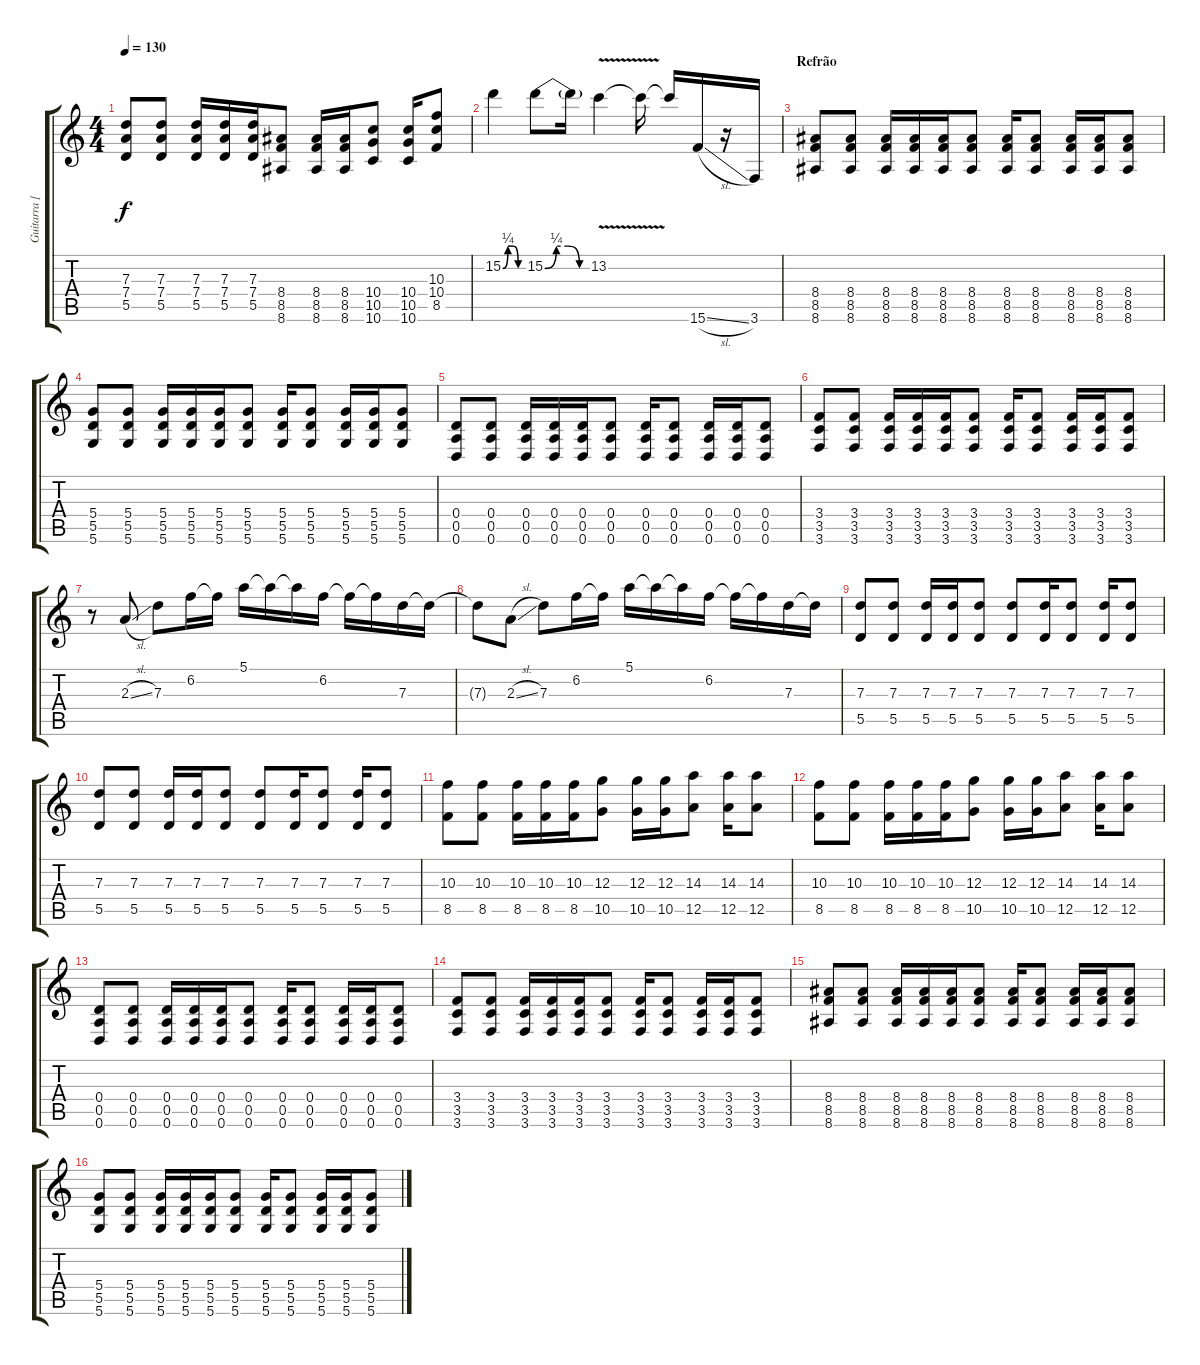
\track ("Guitarra [Philippe]" "Guitarra [") {instrument distortionguitar}
\staff {score tabs}
\tuning (E4 B3 G3 D3 A2 D2) {hide}
\ts (4 4)
\tempo 130
\clef g2
\ks c
(7.3 7.4 5.5).8{dy f} (7.3 7.4 5.5).8 (7.3 7.4 5.5).16 (7.3 7.4 5.5).16 (7.3 7.4 5.5).16 (8.4 8.5 8.6).8 (8.4 8.5 8.6).16 (8.4 8.5 8.6).16 (10.4 10.5 10.6).8 (10.4 10.5 10.6).16 (10.3 10.4 8.5).8 |
15.2{be (custom 0 0 15 1 30 1 45 0 60 0)}.4 15.2{be (custom 0 0 15 1 30 1 45 0 60 0)}.8 15.2{t}.16 13.2{v}.4 13.2{t}.16 13.2{t}.16 15.6{sl}.16 r.16 3.6.16 |
\section ("" "Refrão")
(8.4 8.5 8.6).8 (8.4 8.5 8.6).8 (8.4 8.5 8.6).16 (8.4 8.5 8.6).16 (8.4 8.5 8.6).16 (8.4 8.5 8.6).8 (8.4 8.5 8.6).16 (8.4 8.5 8.6).8 (8.4 8.5 8.6).16 (8.4 8.5 8.6).16 (8.4 8.5 8.6).8 |
(5.4 5.5 5.6).8 (5.4 5.5 5.6).8 (5.4 5.5 5.6).16 (5.4 5.5 5.6).16 (5.4 5.5 5.6).16 (5.4 5.5 5.6).8 (5.4 5.5 5.6).16 (5.4 5.5 5.6).8 (5.4 5.5 5.6).16 (5.4 5.5 5.6).16 (5.4 5.5 5.6).8 |
(0.4 0.5 0.6).8 (0.4 0.5 0.6).8 (0.4 0.5 0.6).16 (0.4 0.5 0.6).16 (0.4 0.5 0.6).16 (0.4 0.5 0.6).8 (0.4 0.5 0.6).16 (0.4 0.5 0.6).8 (0.4 0.5 0.6).16 (0.4 0.5 0.6).16 (0.4 0.5 0.6).8 |
(3.4 3.5 3.6).8 (3.4 3.5 3.6).8 (3.4 3.5 3.6).16 (3.4 3.5 3.6).16 (3.4 3.5 3.6).16 (3.4 3.5 3.6).8 (3.4 3.5 3.6).16 (3.4 3.5 3.6).8 (3.4 3.5 3.6).16 (3.4 3.5 3.6).16 (3.4 3.5 3.6).8 |
r.8 2.3{sl}.8 7.3.8 6.2.16 6.2{t}.16 5.1.16 5.1{t}.16 5.1{t}.16 6.2.16 6.2{t}.16 6.2{t}.16 7.3.16 7.3{t}.16 |
7.3{t}.8 2.3{sl}.8 7.3.8 6.2.16 6.2{t}.16 5.1.16 5.1{t}.16 5.1{t}.16 6.2.16 6.2{t}.16 6.2{t}.16 7.3.16 7.3{t}.16 |
(7.3 5.5).8 (7.3 5.5).8 (7.3 5.5).16 (7.3 5.5).16 (7.3 5.5).8 (7.3 5.5).8 (7.3 5.5).16 (7.3 5.5).8 (7.3 5.5).16 (7.3 5.5).8 |
(7.3 5.5).8 (7.3 5.5).8 (7.3 5.5).16 (7.3 5.5).16 (7.3 5.5).8 (7.3 5.5).8 (7.3 5.5).16 (7.3 5.5).8 (7.3 5.5).16 (7.3 5.5).8 |
(10.3 8.5).8 (10.3 8.5).8 (10.3 8.5).16 (10.3 8.5).16 (10.3 8.5).16 (12.3 10.5).8 (12.3 10.5).16 (12.3 10.5).16 (14.3 12.5).8 (14.3 12.5).16 (14.3 12.5).8 |
(10.3 8.5).8 (10.3 8.5).8 (10.3 8.5).16 (10.3 8.5).16 (10.3 8.5).16 (12.3 10.5).8 (12.3 10.5).16 (12.3 10.5).16 (14.3 12.5).8 (14.3 12.5).16 (14.3 12.5).8 |
(0.4 0.5 0.6).8 (0.4 0.5 0.6).8 (0.4 0.5 0.6).16 (0.4 0.5 0.6).16 (0.4 0.5 0.6).16 (0.4 0.5 0.6).8 (0.4 0.5 0.6).16 (0.4 0.5 0.6).8 (0.4 0.5 0.6).16 (0.4 0.5 0.6).16 (0.4 0.5 0.6).8 |
(3.4 3.5 3.6).8 (3.4 3.5 3.6).8 (3.4 3.5 3.6).16 (3.4 3.5 3.6).16 (3.4 3.5 3.6).16 (3.4 3.5 3.6).8 (3.4 3.5 3.6).16 (3.4 3.5 3.6).8 (3.4 3.5 3.6).16 (3.4 3.5 3.6).16 (3.4 3.5 3.6).8 |
(8.4 8.5 8.6).8 (8.4 8.5 8.6).8 (8.4 8.5 8.6).16 (8.4 8.5 8.6).16 (8.4 8.5 8.6).16 (8.4 8.5 8.6).8 (8.4 8.5 8.6).16 (8.4 8.5 8.6).8 (8.4 8.5 8.6).16 (8.4 8.5 8.6).16 (8.4 8.5 8.6).8 |
(5.4 5.5 5.6).8 (5.4 5.5 5.6).8 (5.4 5.5 5.6).16 (5.4 5.5 5.6).16 (5.4 5.5 5.6).16 (5.4 5.5 5.6).8 (5.4 5.5 5.6).16 (5.4 5.5 5.6).8 (5.4 5.5 5.6).16 (5.4 5.5 5.6).16 (5.4 5.5 5.6).8
